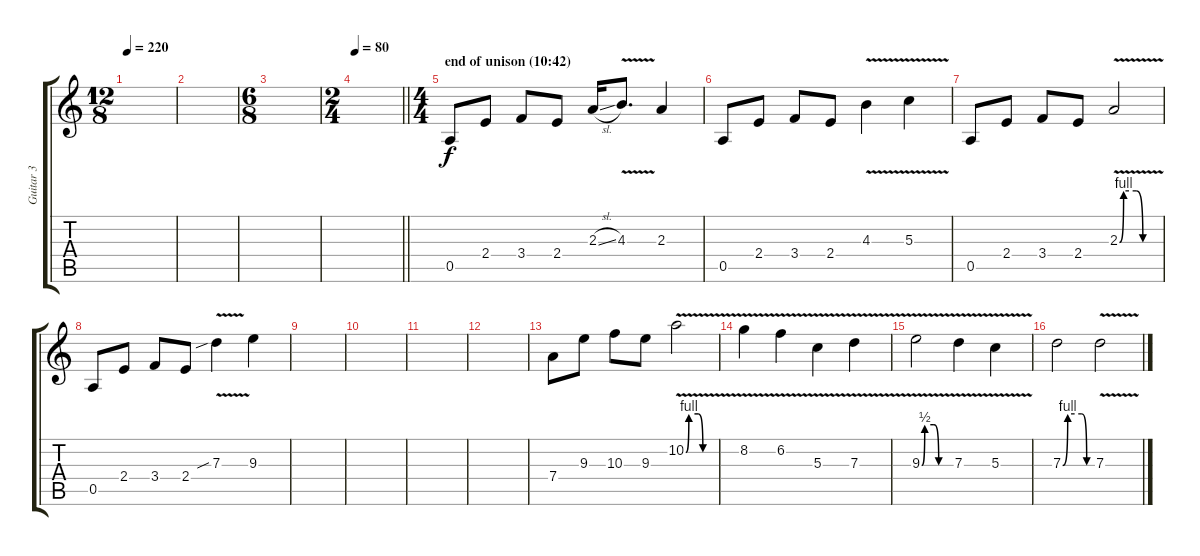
\track ("Guitar 3" "Guitar 3") {instrument distortionguitar}
\staff {score tabs}
\tuning (E4 B3 G3 D3 A2 E2) {hide}
\ts (12 8)
\tempo 220
\clef g2
\ks c
|
|
\ts (6 8)
|
\ts (2 4)
\tempo 80
\barLineRight lightlight
|
\ts (4 4)
\section ("" "end of unison (10:42)")
0.5.8 2.4.8 3.4.8 2.4.8 2.3{sl}.16 4.3{v}.8{d} 2.3.4 |
0.5.8 2.4.8 3.4.8 2.4.8 4.3{v}.4 5.3{v}.4 |
0.5.8 2.4.8 3.4.8 2.4.8 2.3{be (custom 0 0 6 4 25 4 35 0 60 0) v}.2 |
0.5.8 2.4.8 3.4.8 2.4.8 7.3{v sib}.4 9.3.4 |
|
|
|
|
7.4.8 9.3.8 10.3.8 9.3.8 10.2{be (custom 0 0 6 4 25 4 35 0 60 0) v}.2 |
8.2{v}.4 6.2{v}.4 5.3{v}.4 7.3{v}.4 |
9.3{be (custom 0 0 6 2 25 2 35 0 60 0) v}.2 7.3{v}.4 5.3{v}.4 |
7.3{be (custom 0 0 10 4 39 4 49 0 60 0)}.2 7.3{v}.2
